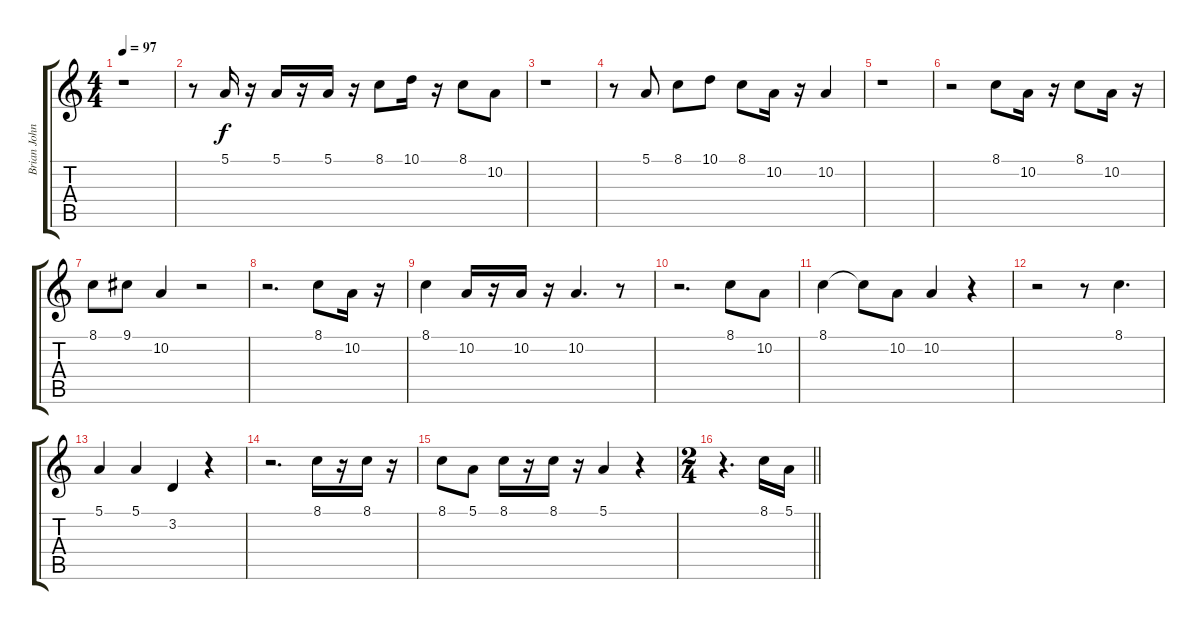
\track ("Brian Johnson - Vocal" "Brian John") {instrument tenorsax}
\staff {score tabs}
\tuning (E4 B3 G3 D3 A2 E2) {hide}
\ts (4 4)
\tempo 97
\clef g2
\ks c
r.1{dy f} |
r.8 5.1.16 r.16 5.1.16 r.16 5.1.16 r.16 8.1.8 10.1.16 r.16 8.1.8 10.2.8 |
r.1 |
r.8 5.1.8 8.1.8 10.1.8 8.1.8 10.2.16 r.16 10.2.4 |
r.1 |
r.2 8.1.8 10.2.16 r.16 8.1.8 10.2.16 r.16 |
8.1.8 9.1.8 10.2.4 r.2 |
r.2{d} 8.1.8 10.2.16 r.16 |
8.1.4 10.2.16 r.16 10.2.16 r.16 10.2.4{d} r.8 |
r.2{d} 8.1.8 10.2.8 |
8.1.4 8.1{t}.8 10.2.8 10.2.4 r.4 |
r.2 r.8 8.1.4{d} |
5.1.4 5.1.4 3.2.4 r.4 |
r.2{d} 8.1.16 r.16 8.1.16 r.16 |
8.1.8 5.1.8 8.1.16 r.16 8.1.16 r.16 5.1.4 r.4 |
\ts (2 4)
\barLineRight lightlight
r.4{d} 8.1.16 5.1.16
